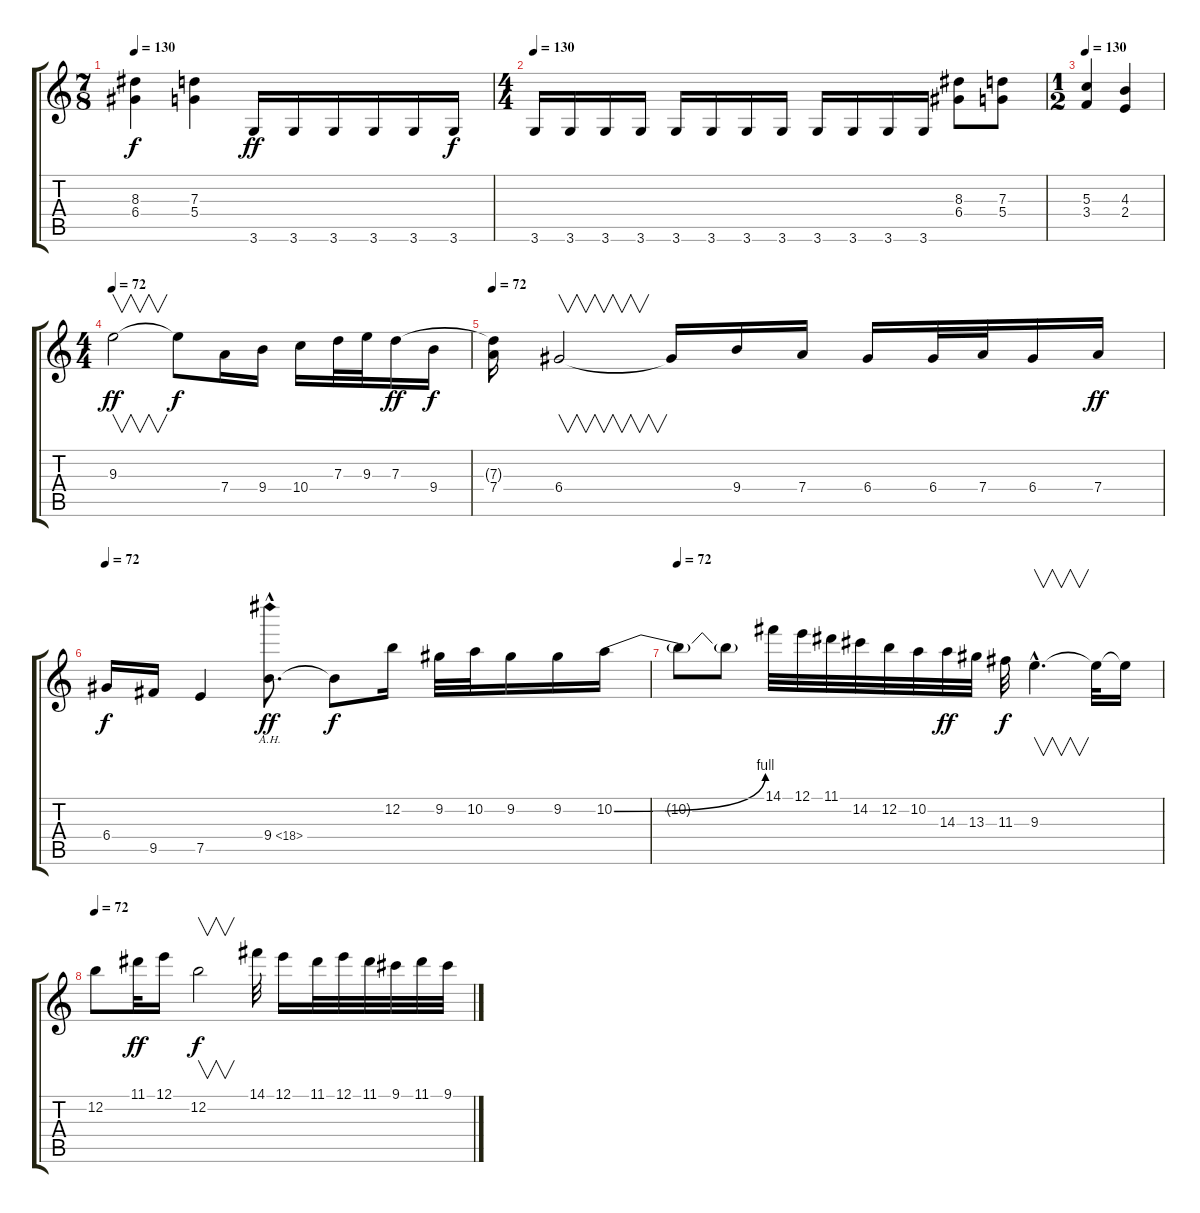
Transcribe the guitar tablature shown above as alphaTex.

\track "" {instrument distortionguitar}
\staff {score tabs}
\tuning (E4 B3 G3 D3 A2 E2) {hide}
\ts (7 8)
\tempo 130
\clef g2
\ks c
(8.3 6.4).4{dy f} (7.3 5.4).4 3.6.16{dy ff} 3.6.16 3.6.16 3.6.16 3.6.16 3.6.16{dy f} |
\ts (4 4)
\tempo 130
3.6.16 3.6.16 3.6.16 3.6.16 3.6.16 3.6.16 3.6.16 3.6.16 3.6.16 3.6.16 3.6.16 3.6.16 (8.3 6.4).8 (7.3 5.4).8 |
\ts (1 2)
\tempo 130
(5.3 3.4).4 (4.3 2.4).4 |
\ts (4 4)
\tempo 72
9.3.2{v dy ff} 9.3{t}.8{dy f} 7.4.16 9.4.16 10.4.16 7.3.32 9.3.32 7.3.16{dy ff} 9.4.16{dy f} |
\tempo 72
(7.3{t} 7.4).16 6.4.2{v} 6.4{t}.16 9.4.16 7.4.16 6.4.16 6.4.32 7.4.32 6.4.16 7.4.16{dy ff} |
\tempo 72
6.4.16{dy f} 9.5.16 7.5.4 9.4{ah 9 hac}.8{d dy ff} 9.4{t}.8{dy f} 12.2.16 9.2.32 10.2.32 9.2.16 9.2.16 10.2{be (bend 0 0 60 4)}.16 |
\tempo 72
10.2{t}.8 10.2{t}.8 14.1.32 12.1.32 11.1.32 14.2.32 12.2.32 10.2.32 14.3.32{dy ff} 13.3.32 11.3.32{dy f} 9.3{hac}.4{v d} 9.3{t}.32 9.3{t}.16 |
\tempo 72
12.2.8 11.1.32{dy ff} 12.1.16 12.2.2{v dy f} 14.1.32 12.1.16 11.1.32 12.1.32 11.1.32 9.1.32 11.1.32 9.1.32
